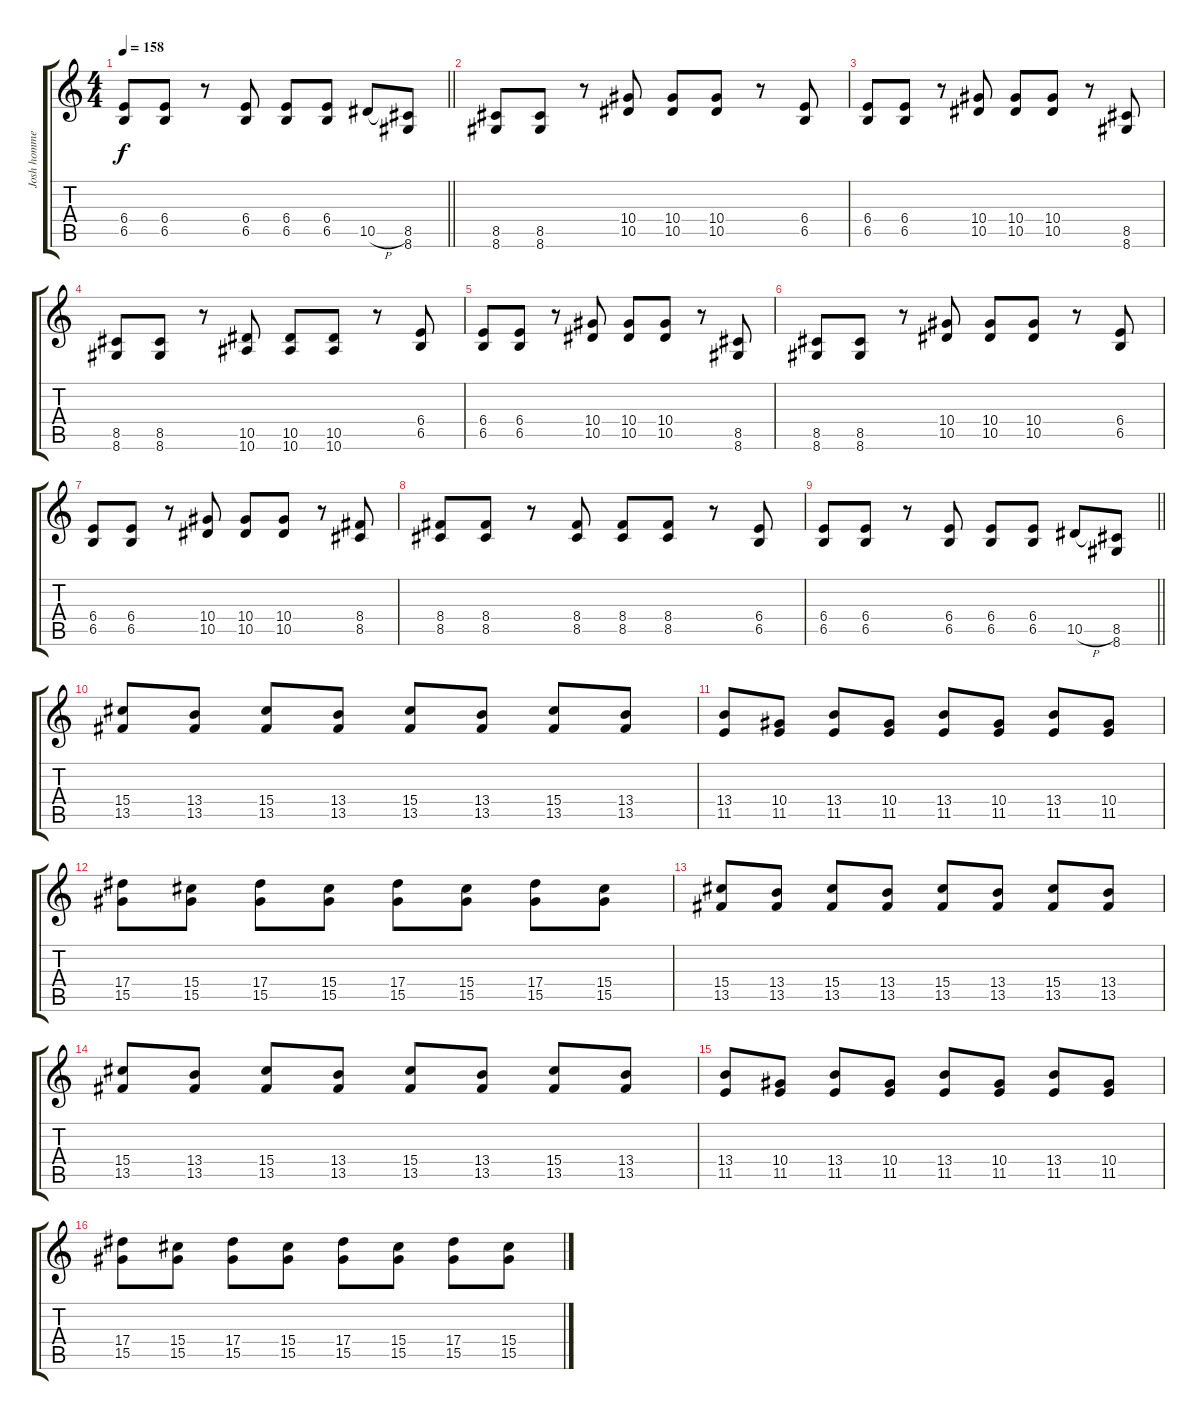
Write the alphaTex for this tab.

\track ("Josh homme" "Josh homme") {instrument overdrivenguitar}
\staff {score tabs}
\tuning (C4 G3 Eb3 Bb2 F2 C2) {hide}
\ts (4 4)
\tempo 158
\clef g2
\barLineRight lightlight
\ks c
(6.4 6.5).8{dy f} (6.4 6.5).8 r.8 (6.4 6.5).8 (6.4 6.5).8 (6.4 6.5).8 10.5{h}.8 (8.5 8.6).8 |
(8.5 8.6).8 (8.5 8.6).8 r.8 (10.4 10.5).8 (10.4 10.5).8 (10.4 10.5).8 r.8 (6.4 6.5).8 |
(6.4 6.5).8 (6.4 6.5).8 r.8 (10.4 10.5).8 (10.4 10.5).8 (10.4 10.5).8 r.8 (8.5 8.6).8 |
(8.5 8.6).8 (8.5 8.6).8 r.8 (10.5 10.6).8 (10.5 10.6).8 (10.5 10.6).8 r.8 (6.4 6.5).8 |
(6.4 6.5).8 (6.4 6.5).8 r.8 (10.4 10.5).8 (10.4 10.5).8 (10.4 10.5).8 r.8 (8.5 8.6).8 |
(8.5 8.6).8 (8.5 8.6).8 r.8 (10.4 10.5).8 (10.4 10.5).8 (10.4 10.5).8 r.8 (6.4 6.5).8 |
(6.4 6.5).8 (6.4 6.5).8 r.8 (10.4 10.5).8 (10.4 10.5).8 (10.4 10.5).8 r.8 (8.4 8.5).8 |
(8.4 8.5).8 (8.4 8.5).8 r.8 (8.4 8.5).8 (8.4 8.5).8 (8.4 8.5).8 r.8 (6.4 6.5).8 |
\barLineRight lightlight
(6.4 6.5).8 (6.4 6.5).8 r.8 (6.4 6.5).8 (6.4 6.5).8 (6.4 6.5).8 10.5{h}.8 (8.5 8.6).8 |
(15.4 13.5).8 (13.4 13.5).8 (15.4 13.5).8 (13.4 13.5).8 (15.4 13.5).8 (13.4 13.5).8 (15.4 13.5).8 (13.4 13.5).8 |
(13.4 11.5).8 (10.4 11.5).8 (13.4 11.5).8 (10.4 11.5).8 (13.4 11.5).8 (10.4 11.5).8 (13.4 11.5).8 (10.4 11.5).8 |
(17.4 15.5).8 (15.4 15.5).8 (17.4 15.5).8 (15.4 15.5).8 (17.4 15.5).8 (15.4 15.5).8 (17.4 15.5).8 (15.4 15.5).8 |
(15.4 13.5).8 (13.4 13.5).8 (15.4 13.5).8 (13.4 13.5).8 (15.4 13.5).8 (13.4 13.5).8 (15.4 13.5).8 (13.4 13.5).8 |
(15.4 13.5).8 (13.4 13.5).8 (15.4 13.5).8 (13.4 13.5).8 (15.4 13.5).8 (13.4 13.5).8 (15.4 13.5).8 (13.4 13.5).8 |
(13.4 11.5).8 (10.4 11.5).8 (13.4 11.5).8 (10.4 11.5).8 (13.4 11.5).8 (10.4 11.5).8 (13.4 11.5).8 (10.4 11.5).8 |
(17.4 15.5).8 (15.4 15.5).8 (17.4 15.5).8 (15.4 15.5).8 (17.4 15.5).8 (15.4 15.5).8 (17.4 15.5).8 (15.4 15.5).8
